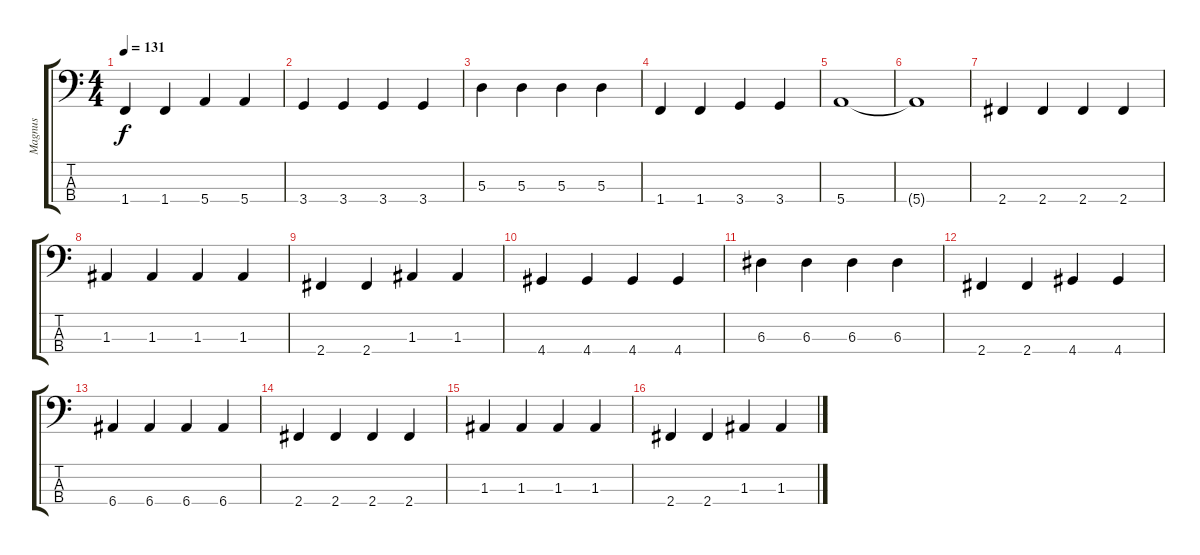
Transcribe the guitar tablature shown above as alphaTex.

\track ("Magnus" "Magnus") {instrument electricbassfinger}
\staff {score tabs}
\tuning (G2 D2 A1 E1) {hide}
\ts (4 4)
\tempo 131
\clef f4
\ks c
1.4.4{dy f} 1.4.4 5.4.4 5.4.4 |
3.4.4 3.4.4 3.4.4 3.4.4 |
5.3.4 5.3.4 5.3.4 5.3.4 |
1.4.4 1.4.4 3.4.4 3.4.4 |
5.4.1 |
5.4{t}.1 |
2.4.4 2.4.4 2.4.4 2.4.4 |
1.3.4 1.3.4 1.3.4 1.3.4 |
2.4.4 2.4.4 1.3.4 1.3.4 |
4.4.4 4.4.4 4.4.4 4.4.4 |
6.3.4 6.3.4 6.3.4 6.3.4 |
2.4.4 2.4.4 4.4.4 4.4.4 |
6.4.4 6.4.4 6.4.4 6.4.4 |
2.4.4 2.4.4 2.4.4 2.4.4 |
1.3.4 1.3.4 1.3.4 1.3.4 |
2.4.4 2.4.4 1.3.4 1.3.4
